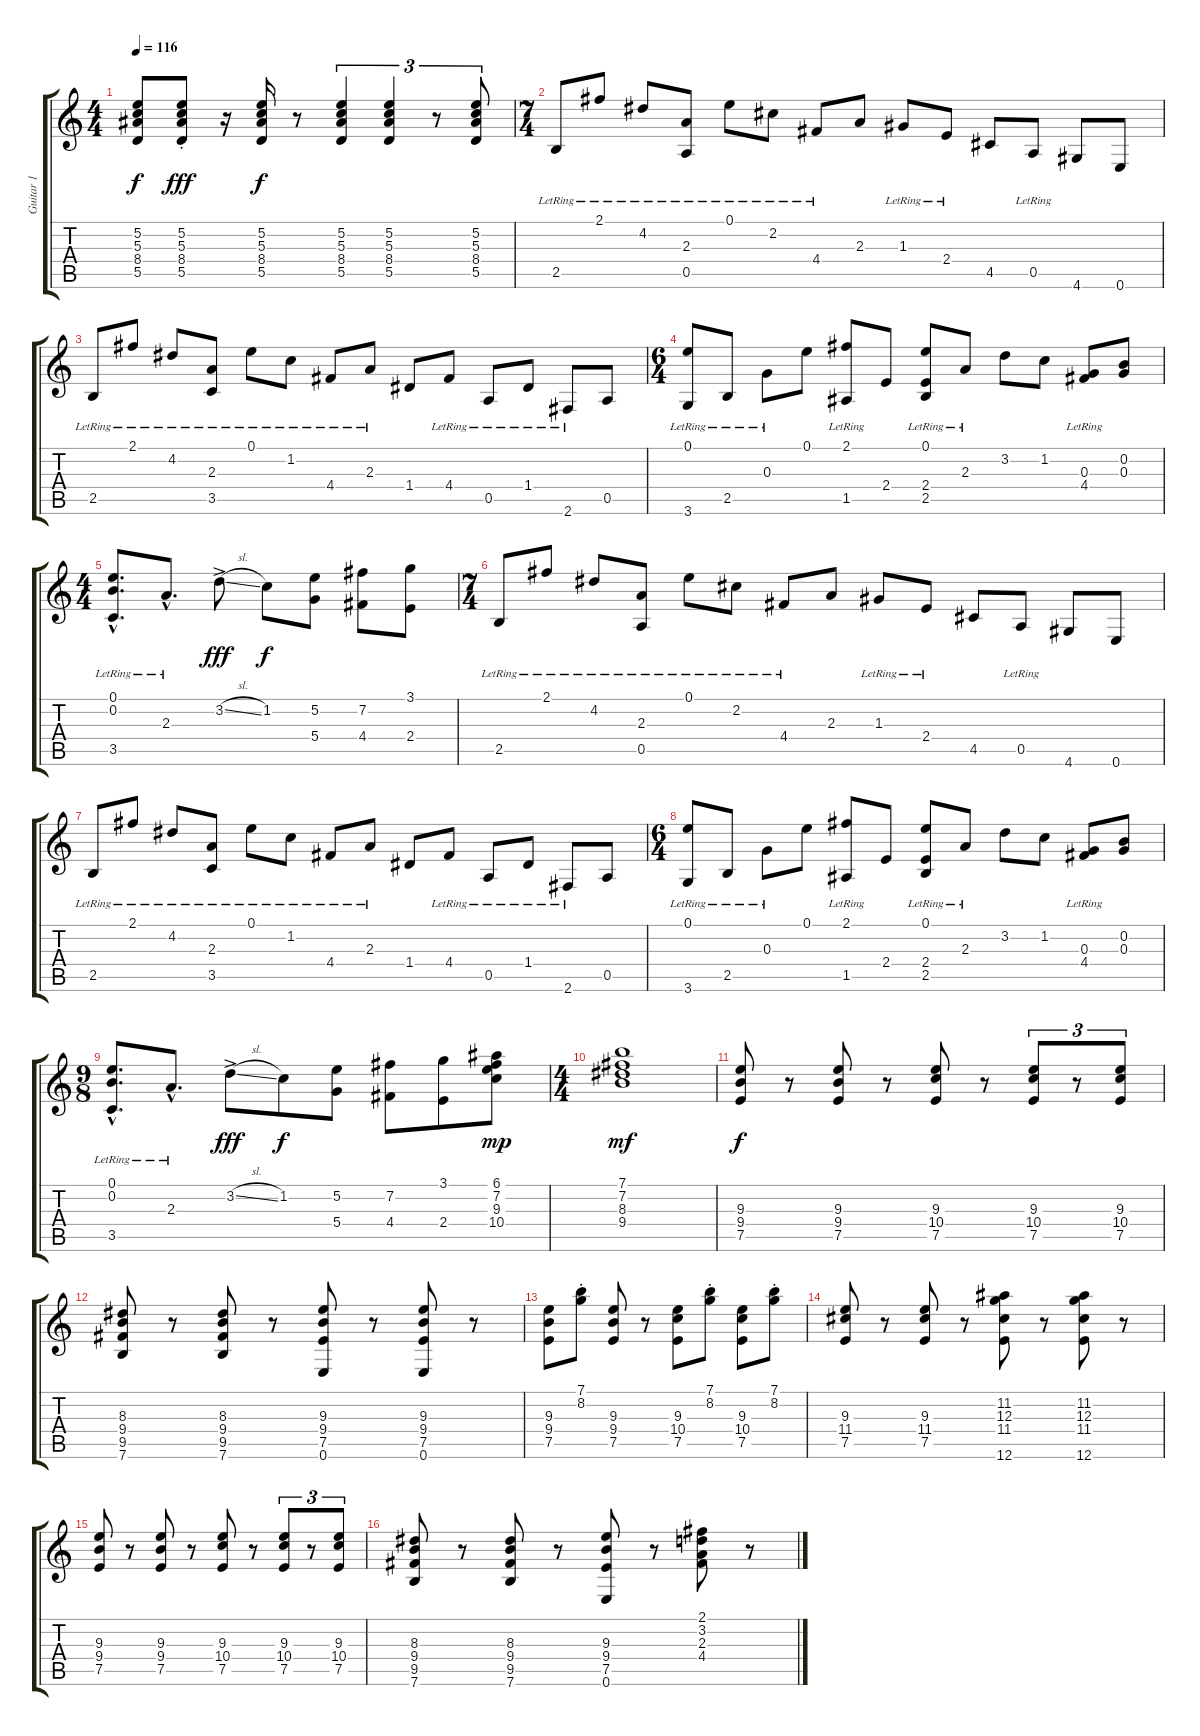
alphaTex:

\track ("Guitar 1" "Guitar 1") {instrument electricguitarjazz}
\staff {score tabs}
\tuning (E4 B3 G3 D3 A2 E2) {hide}
\ts (4 4)
\tempo 116
\clef g2
\ks c
(5.2 5.3 8.4 5.5).8{dy f} (5.2{st} 5.3{st} 8.4{st} 5.5{st}).8{dy fff} r.16 (5.2 5.3 8.4 5.5).16{dy f} r.8 (5.2 5.3 8.4 5.5).4{tu (3 2)} (5.2 5.3 8.4 5.5).4{tu (3 2)} r.8{tu (3 2)} (5.2 5.3 8.4 5.5).8{tu (3 2)} |
\ts (7 4)
2.5{lr}.8 2.1{lr}.8 4.2{lr}.8 (2.3{lr} 0.5{lr}).8 0.1{lr}.8 2.2{lr}.8 4.4{lr}.8 2.3.8 1.3{lr}.8 2.4{lr}.8 4.5.8 0.5{lr}.8 4.6.8 0.6.8 |
2.5{lr}.8 2.1{lr}.8 4.2{lr}.8 (2.3{lr} 3.5{lr}).8 0.1{lr}.8 1.2{lr}.8 4.4{lr}.8 2.3{lr}.8 1.4.8 4.4{lr}.8 0.5{lr}.8 1.4{lr}.8 2.6{lr}.8 0.5.8 |
\ts (6 4)
(0.1{lr} 3.6{lr}).8 2.5{lr}.8 0.3{lr}.8 0.1.8 (2.1{lr} 1.5{lr}).8 2.4.8 (0.1{lr} 2.4{lr} 2.5{lr}).8 2.3{lr}.8 3.2.8 1.2.8 (0.3 4.4{lr}).8 (0.2 0.3).8 |
\ts (4 4)
(0.1{hac lr} 0.2{hac lr} 3.5{hac lr}).8{d} 2.3{hac lr}.8{d} 3.2{sl ac}.8{dy fff} 1.2.8{dy f} (5.2 5.4).8 (7.2 4.4).8 (3.1 2.4).8 |
\ts (7 4)
2.5{lr}.8 2.1{lr}.8 4.2{lr}.8 (2.3{lr} 0.5{lr}).8 0.1{lr}.8 2.2{lr}.8 4.4{lr}.8 2.3.8 1.3{lr}.8 2.4{lr}.8 4.5.8 0.5{lr}.8 4.6.8 0.6.8 |
2.5{lr}.8 2.1{lr}.8 4.2{lr}.8 (2.3{lr} 3.5{lr}).8 0.1{lr}.8 1.2{lr}.8 4.4{lr}.8 2.3{lr}.8 1.4.8 4.4{lr}.8 0.5{lr}.8 1.4{lr}.8 2.6{lr}.8 0.5.8 |
\ts (6 4)
(0.1{lr} 3.6{lr}).8 2.5{lr}.8 0.3{lr}.8 0.1.8 (2.1{lr} 1.5{lr}).8 2.4.8 (0.1{lr} 2.4{lr} 2.5{lr}).8 2.3{lr}.8 3.2.8 1.2.8 (0.3 4.4{lr}).8 (0.2 0.3).8 |
\ts (9 8)
(0.1{hac lr} 0.2{hac lr} 3.5{hac lr}).8{d} 2.3{hac lr}.8{d} 3.2{sl ac}.8{dy fff} 1.2.8{dy f} (5.2 5.4).8 (7.2 4.4).8 (3.1 2.4).8 (6.1 7.2 9.3 10.4).8{dy mp} |
\ts (4 4)
(7.1 7.2 8.3 9.4).1{dy mf} |
(9.3 9.4 7.5).8{dy f} r.8 (9.3 9.4 7.5).8 r.8 (9.3 10.4 7.5).8 r.8 (9.3 10.4 7.5).8{tu (3 2)} r.8{tu (3 2)} (9.3 10.4 7.5).8{tu (3 2)} |
(8.3 9.4 9.5 7.6).8 r.8 (8.3 9.4 9.5 7.6).8 r.8 (9.3 9.4 7.5 0.6).8 r.8 (9.3 9.4 7.5 0.6).8 r.8 |
(9.3 9.4 7.5).8 (7.1{st} 8.2{st}).8 (9.3 9.4 7.5).8 r.8 (9.3 10.4 7.5).8 (7.1{st} 8.2{st}).8 (9.3 10.4 7.5).8 (7.1{st} 8.2{st}).8 |
(9.3 11.4 7.5).8 r.8 (9.3 11.4 7.5).8 r.8 (11.2 12.3 11.4 12.6).8 r.8 (11.2 12.3 11.4 12.6).8 r.8 |
(9.3 9.4 7.5).8 r.8 (9.3 9.4 7.5).8 r.8 (9.3 10.4 7.5).8 r.8 (9.3 10.4 7.5).8{tu (3 2)} r.8{tu (3 2)} (9.3 10.4 7.5).8{tu (3 2)} |
(8.3 9.4 9.5 7.6).8 r.8 (8.3 9.4 9.5 7.6).8 r.8 (9.3 9.4 7.5 0.6).8 r.8 (2.1 3.2 2.3 4.4).8 r.8
